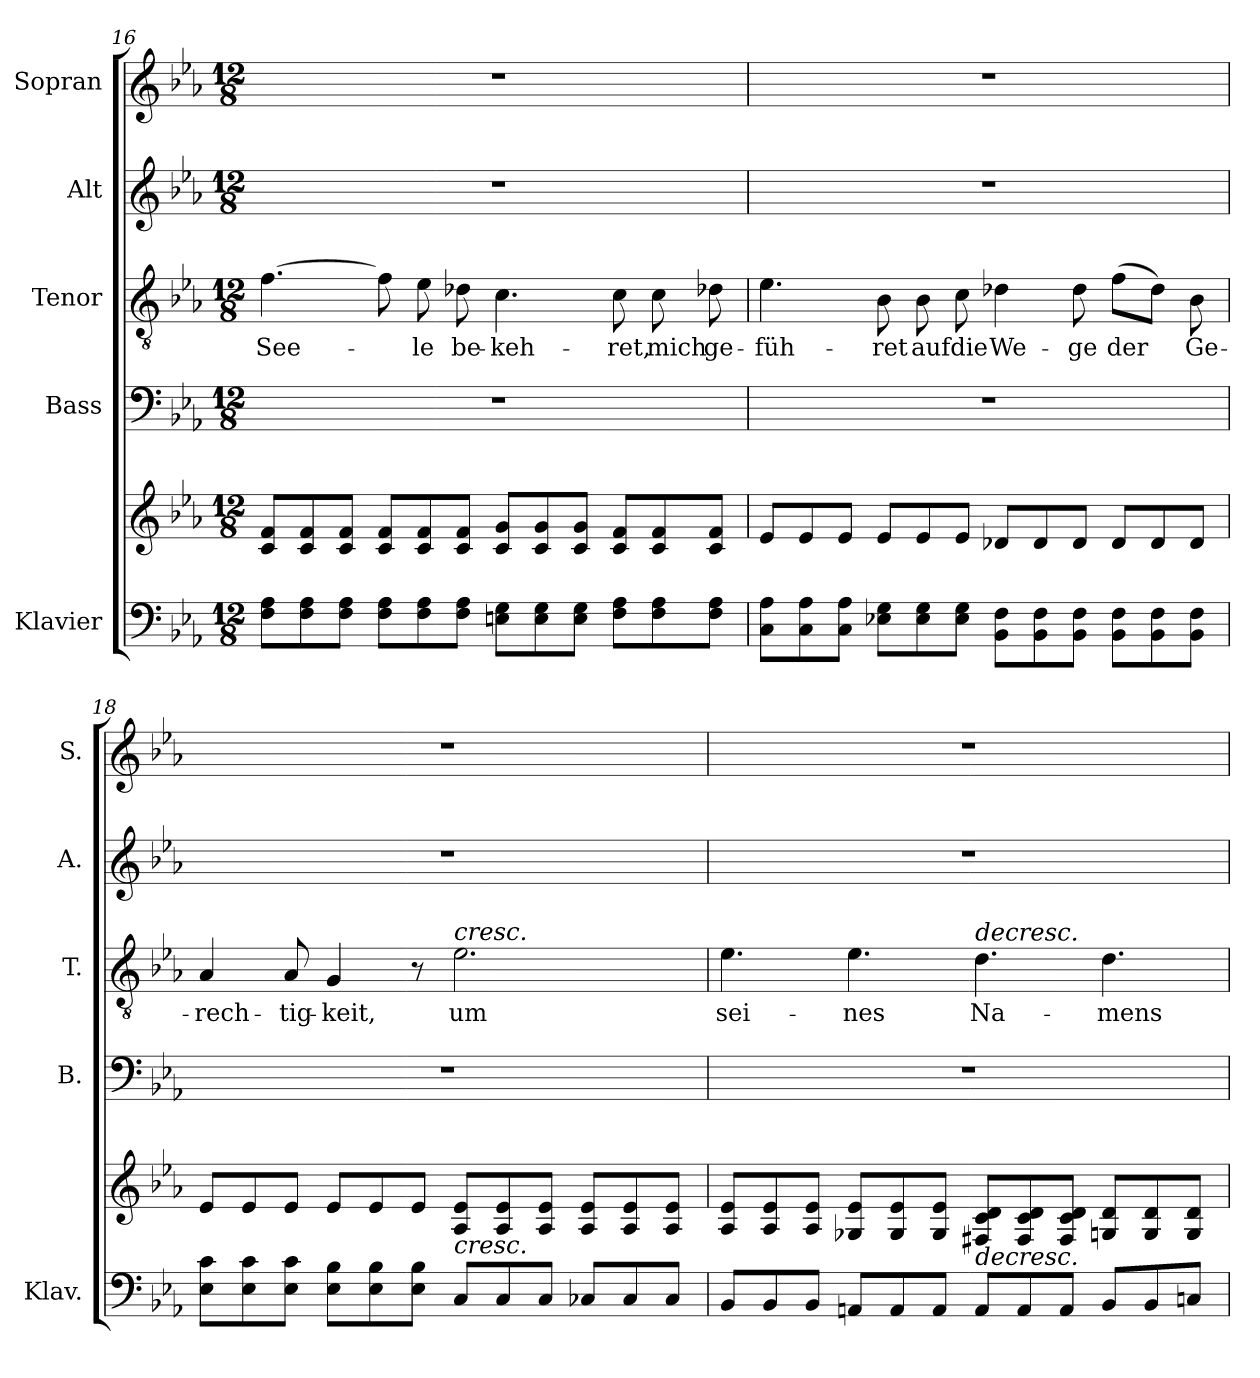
**kern	**kern	**kern	**kern	**text	**kern	**kern
*part5	*part5	*part4	*part3	*part3	*part2	*part1
*staff6	*staff5	*staff4	*staff3	*staff3	*staff2	*staff1
*I"Klavier	*	*I"Bass	*I"Tenor	*	*I"Alt	*I"Sopran
*I'Klav.	*	*I'B.	*I'T.	*	*I'A.	*I'S.
!!LO:LB:g=z
*clefF4	*clefG2	*clefF4	*clefGv2	*	*clefG2	*clefG2
*	*	*	*ITrd7c12	*	*	*
*k[b-e-a-]	*k[b-e-a-]	*k[b-e-a-]	*k[b-e-a-]	*	*k[b-e-a-]	*k[b-e-a-]
*E-:	*E-:	*E-:	*E-:	*	*E-:	*E-:
*M12/8	*M12/8	*M12/8	*M12/8	*	*M12/8	*M12/8
=16	=16	=16	=16	=16	=16	=16
!	!	!LO:N:vis=1	!	!	!	!
!	!	!	!	!LO:LY:b:color=#000000	!LO:N:vis=1	!LO:N:vis=1
8Fi\ 8A-iL	8ci/ 8fiL	1.r	[4.Fi\	See-	1.r	1.r
8Fi\ 8A-i	8ci/ 8fi	.	.	.	.	.
8Fi\ 8A-iJ	8ci/ 8fiJ	.	.	.	.	.
8Fi\ 8A-iL	8ci/ 8fiL	.	8Fi\]	.	.	.
!	!	!	!	!LO:LY:b:color=#000000	!	!
8Fi\ 8A-i	8ci/ 8fi	.	8E-i\	-le	.	.
!	!	!	!	!LO:LY:b:color=#000000	!	!
8Fi\ 8A-iJ	8ci/ 8fiJ	.	8D-Xi\	be-	.	.
!	!	!	!	!LO:LY:b:color=#000000	!	!
8Eni\ 8GiL	8ci/ 8giL	.	4.Ci\	-keh-	.	.
8Ei\ 8Gi	8ci/ 8gi	.	.	.	.	.
8Ei\ 8GiJ	8ci/ 8giJ	.	.	.	.	.
!	!	!	!	!LO:LY:b:color=#000000	!	!
8Fi\ 8A-iL	8ci/ 8fiL	.	8Ci\	-ret,	.	.
!	!	!	!	!LO:LY:b:color=#000000	!	!
8Fi\ 8A-i	8ci/ 8fi	.	8Ci\	mich	.	.
!	!	!	!	!LO:LY:b:color=#000000	!	!
8Fi\ 8A-iJ	8ci/ 8fiJ	.	8D-Xi\	ge-	.	.
=17	=17	=17	=17	=17	=17	=17
!	!	!LO:N:vis=1	!	!	!	!
!	!	!	!	!LO:LY:b:color=#000000	!LO:N:vis=1	!LO:N:vis=1
8Ci\ 8A-iL	8e-i/L	1.r	4.E-i\	-füh-	1.r	1.r
8Ci\ 8A-i	8e-i/	.	.	.	.	.
8Ci\ 8A-iJ	8e-i/J	.	.	.	.	.
!	!	!	!	!LO:LY:b:color=#000000	!	!
8E-Xi\ 8GiL	8e-i/L	.	8BB-i\	-ret	.	.
!	!	!	!	!LO:LY:b:color=#000000	!	!
8E-i\ 8Gi	8e-i/	.	8BB-i\	auf	.	.
!	!	!	!	!LO:LY:b:color=#000000	!	!
8E-i\ 8GiJ	8e-i/J	.	8Ci\	die	.	.
!	!	!	!	!LO:LY:b:color=#000000	!	!
8BB-i\ 8FiL	8d-Xi/L	.	4D-Xi\	We-	.	.
8BB-i\ 8Fi	8d-i/	.	.	.	.	.
!	!	!	!	!LO:LY:b:color=#000000	!	!
8BB-i\ 8FiJ	8d-i/J	.	8D-i\	-ge	.	.
!	!	!	!	!LO:LY:b:color=#000000	!	!
8BB-i\ 8FiL	8d-i/L	.	(8Fi\L	der	.	.
8BB-i\ 8Fi	8d-i/	.	8D-i\J)	.	.	.
!	!	!	!	!LO:LY:b:color=#000000	!	!
8BB-i\ 8FiJ	8d-i/J	.	8BB-i\	Ge-	.	.
=18	=18	=18	=18	=18	=18	=18
!	!	!LO:N:vis=1	!	!	!	!
!	!	!	!	!LO:LY:b:color=#000000	!LO:N:vis=1	!LO:N:vis=1
8E-i\ 8ciL	8e-i/L	1.r	4AA-i/	-rech-	1.r	1.r
8E-i\ 8ci	8e-i/	.	.	.	.	.
!	!	!	!	!LO:LY:b:color=#000000	!	!
8E-i\ 8ciJ	8e-i/J	.	8AA-i/	-tig-	.	.
!	!	!	!	!LO:LY:b:color=#000000	!	!
8E-i\ 8B-iL	8e-i/L	.	4GGi/	-keit,	.	.
8E-i\ 8B-i	8e-i/	.	.	.	.	.
8E-i\ 8B-iJ	8e-i/J	.	8r	.	.	.
!	!	!	!LO:TX:a:i:t=cresc.	!	!	!
!	!LO:TX:b:i:t=cresc.	!	!	!	!	!
!	!	!	!	!LO:LY:b:color=#000000	!	!
8Ci/L	8A-i/ 8e-iL	.	2.E-i\	um	.	.
8Ci/	8A-i/ 8e-i	.	.	.	.	.
8Ci/J	8A-i/ 8e-iJ	.	.	.	.	.
8C-Xi/L	8A-i/ 8e-iL	.	.	.	.	.
8C-i/	8A-i/ 8e-i	.	.	.	.	.
8C-i/J	8A-i/ 8e-iJ	.	.	.	.	.
!!LO:PB:g=z
=19	=19	=19	=19	=19	=19	=19
!	!	!LO:N:vis=1	!	!	!	!
!	!	!	!	!LO:LY:b:color=#000000	!LO:N:vis=1	!LO:N:vis=1
8BB-i/L	8A-i/ 8e-iL	1.r	4.E-i\	sei-	1.r	1.r
8BB-i/	8A-i/ 8e-i	.	.	.	.	.
8BB-i/J	8A-i/ 8e-iJ	.	.	.	.	.
!	!	!	!	!LO:LY:b:color=#000000	!	!
8AAni/L	8G-Xi/ 8e-iL	.	4.E-i\	-nes	.	.
8AAi/	8G-i/ 8e-i	.	.	.	.	.
8AAi/J	8G-i/ 8e-iJ	.	.	.	.	.
!	!	!	!LO:TX:a:i:t=decresc.	!	!	!
!	!LO:TX:b:i:t=decresc.	!	!	!	!	!
!	!	!	!	!LO:LY:b:color=#000000	!	!
8AAi/L	8F#Xi/ 8ci 8diL	.	4.Di\	Na-	.	.
8AAi/	8F#i/ 8ci 8di	.	.	.	.	.
8AAi/J	8F#i/ 8ci 8diJ	.	.	.	.	.
!	!	!	!	!LO:LY:b:color=#000000	!	!
8BB-i/L	8Gni/ 8diL	.	4.Di\	-mens	.	.
8BB-i/	8Gi/ 8di	.	.	.	.	.
8Cni/J	8Gi/ 8diJ	.	.	.	.	.
=	=	=	=	=	=	=
*-	*-	*-	*-	*-	*-	*-
